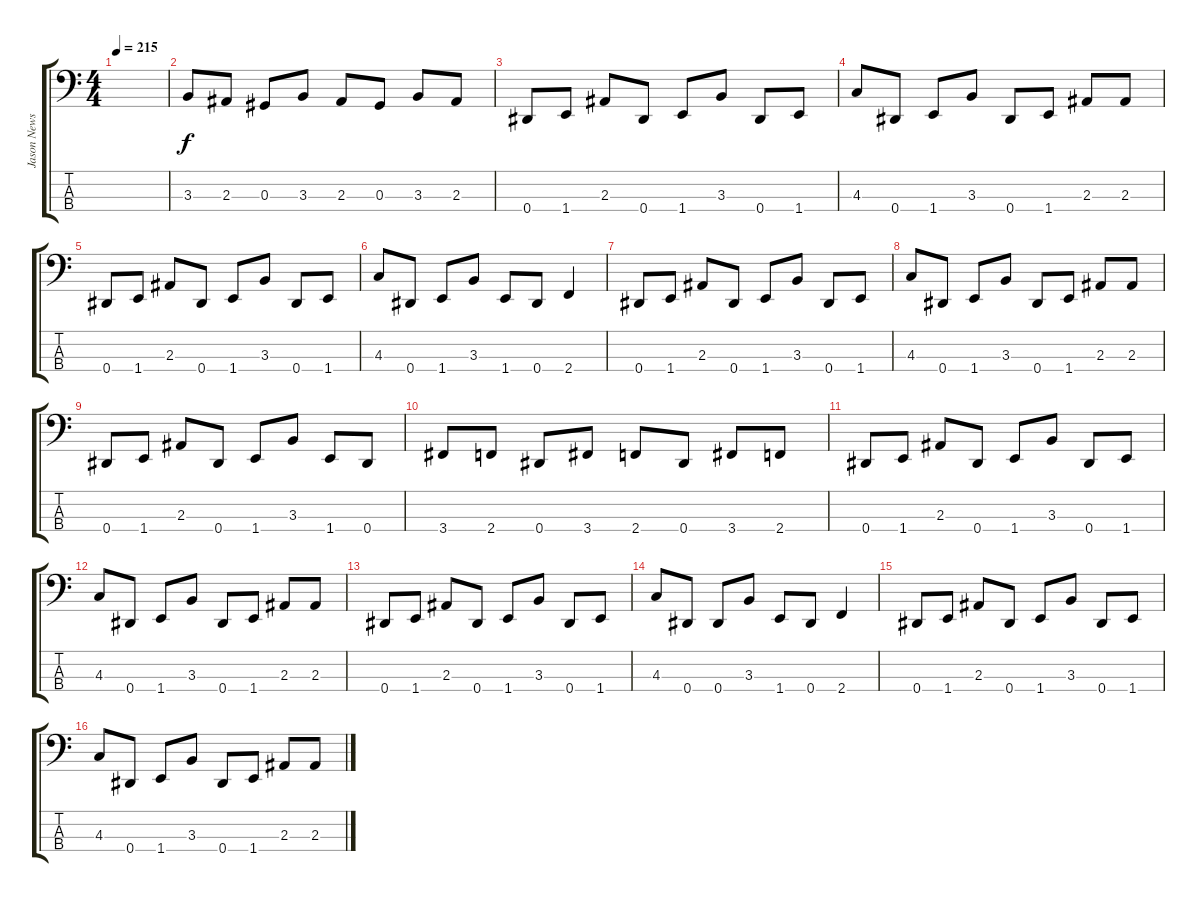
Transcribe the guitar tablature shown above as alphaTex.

\track ("Jason Newsted" "Jason News") {instrument electricbasspick}
\staff {score tabs}
\tuning (Gb2 Db2 Ab1 Eb1) {hide}
\ts (4 4)
\tempo 215
\clef f4
\ks c
|
3.3.8 2.3.8 0.3.8 3.3.8 2.3.8 0.3.8 3.3.8 2.3.8 |
0.4.8 1.4.8 2.3.8 0.4.8 1.4.8 3.3.8 0.4.8 1.4.8 |
4.3.8 0.4.8 1.4.8 3.3.8 0.4.8 1.4.8 2.3.8 2.3.8 |
0.4.8 1.4.8 2.3.8 0.4.8 1.4.8 3.3.8 0.4.8 1.4.8 |
4.3.8 0.4.8 1.4.8 3.3.8 1.4.8 0.4.8 2.4.4 |
0.4.8 1.4.8 2.3.8 0.4.8 1.4.8 3.3.8 0.4.8 1.4.8 |
4.3.8 0.4.8 1.4.8 3.3.8 0.4.8 1.4.8 2.3.8 2.3.8 |
0.4.8 1.4.8 2.3.8 0.4.8 1.4.8 3.3.8 1.4.8 0.4.8 |
3.4.8 2.4.8 0.4.8 3.4.8 2.4.8 0.4.8 3.4.8 2.4.8 |
0.4.8 1.4.8 2.3.8 0.4.8 1.4.8 3.3.8 0.4.8 1.4.8 |
4.3.8 0.4.8 1.4.8 3.3.8 0.4.8 1.4.8 2.3.8 2.3.8 |
0.4.8 1.4.8 2.3.8 0.4.8 1.4.8 3.3.8 0.4.8 1.4.8 |
4.3.8 0.4.8 0.4.8 3.3.8 1.4.8 0.4.8 2.4.4 |
0.4.8 1.4.8 2.3.8 0.4.8 1.4.8 3.3.8 0.4.8 1.4.8 |
4.3.8 0.4.8 1.4.8 3.3.8 0.4.8 1.4.8 2.3.8 2.3.8
